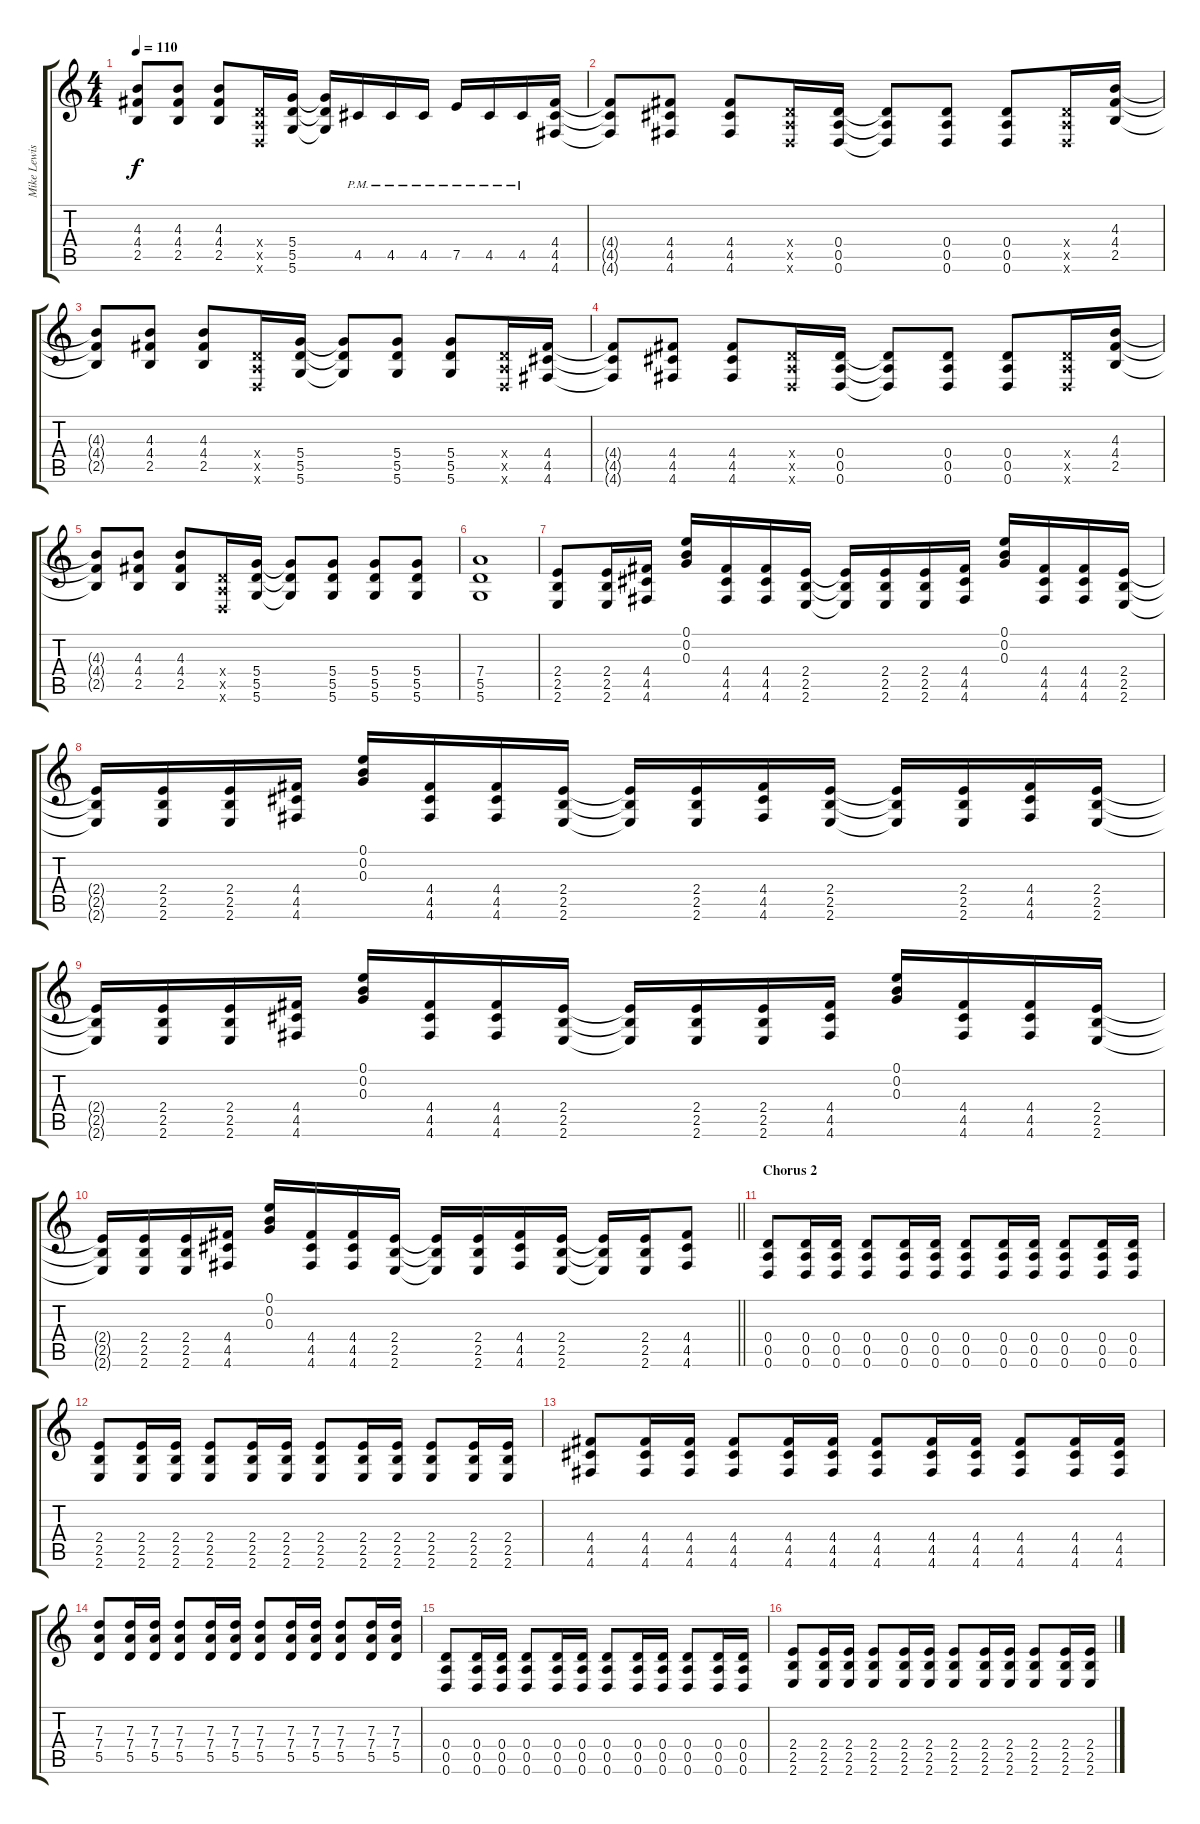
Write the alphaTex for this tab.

\track ("Mike Lewis | Rhythm" "Mike Lewis") {instrument overdrivenguitar}
\staff {score tabs}
\tuning (E4 B3 G3 D3 A2 D2) {hide}
\ts (4 4)
\tempo 110
\clef g2
\ks c
(4.3{t} 4.4{t} 2.5{t}).8{dy f} (4.3 4.4 2.5).8 (4.3 4.4 2.5).8 (0.4{x} 0.5{x} 0.6{x}).16 (5.4 5.5 5.6).16 (5.4{t} 5.5{t} 5.6{t}).16 4.5{pm}.16 4.5{pm}.16 4.5{pm}.16 7.5{pm}.16 4.5{pm}.16 4.5{pm}.16 (4.4 4.5 4.6).16 |
(4.4{t} 4.5{t} 4.6{t}).8 (4.4 4.5 4.6).8 (4.4 4.5 4.6).8 (0.4{x} 0.5{x} 0.6{x}).16 (0.4 0.5 0.6).16 (0.4{t} 0.5{t} 0.6{t}).8 (0.4 0.5 0.6).8 (0.4 0.5 0.6).8 (0.4{x} 0.5{x} 0.6{x}).16 (4.3 4.4 2.5).16 |
(4.3{t} 4.4{t} 2.5{t}).8 (4.3 4.4 2.5).8 (4.3 4.4 2.5).8 (0.4{x} 0.5{x} 0.6{x}).16 (5.4 5.5 5.6).16 (5.4{t} 5.5{t} 5.6{t}).8 (5.4 5.5 5.6).8 (5.4 5.5 5.6).8 (0.4{x} 0.5{x} 0.6{x}).16 (4.4 4.5 4.6).16 |
(4.4{t} 4.5{t} 4.6{t}).8 (4.4 4.5 4.6).8 (4.4 4.5 4.6).8 (0.4{x} 0.5{x} 0.6{x}).16 (0.4 0.5 0.6).16 (0.4{t} 0.5{t} 0.6{t}).8 (0.4 0.5 0.6).8 (0.4 0.5 0.6).8 (0.4{x} 0.5{x} 0.6{x}).16 (4.3 4.4 2.5).16 |
(4.3{t} 4.4{t} 2.5{t}).8 (4.3 4.4 2.5).8 (4.3 4.4 2.5).8 (0.4{x} 0.5{x} 0.6{x}).16 (5.4 5.5 5.6).16 (5.4{t} 5.5{t} 5.6{t}).8 (5.4 5.5 5.6).8 (5.4 5.5 5.6).8 (5.4 5.5 5.6).8 |
(7.4 5.5 5.6).1 |
(2.4 2.5 2.6).8 (2.4 2.5 2.6).16 (4.4 4.5 4.6).16 (0.1 0.2 0.3).16 (4.4 4.5 4.6).16 (4.4 4.5 4.6).16 (2.4 2.5 2.6).16 (2.4{t} 2.5{t} 2.6{t}).16 (2.4 2.5 2.6).16 (2.4 2.5 2.6).16 (4.4 4.5 4.6).16 (0.1 0.2 0.3).16 (4.4 4.5 4.6).16 (4.4 4.5 4.6).16 (2.4 2.5 2.6).16 |
(2.4{t} 2.5{t} 2.6{t}).16 (2.4 2.5 2.6).16 (2.4 2.5 2.6).16 (4.4 4.5 4.6).16 (0.1 0.2 0.3).16 (4.4 4.5 4.6).16 (4.4 4.5 4.6).16 (2.4 2.5 2.6).16 (2.4{t} 2.5{t} 2.6{t}).16 (2.4 2.5 2.6).16 (4.4 4.5 4.6).16 (2.4 2.5 2.6).16 (2.4{t} 2.5{t} 2.6{t}).16 (2.4 2.5 2.6).16 (4.4 4.5 4.6).16 (2.4 2.5 2.6).16 |
(2.4{t} 2.5{t} 2.6{t}).16 (2.4 2.5 2.6).16 (2.4 2.5 2.6).16 (4.4 4.5 4.6).16 (0.1 0.2 0.3).16 (4.4 4.5 4.6).16 (4.4 4.5 4.6).16 (2.4 2.5 2.6).16 (2.4{t} 2.5{t} 2.6{t}).16 (2.4 2.5 2.6).16 (2.4 2.5 2.6).16 (4.4 4.5 4.6).16 (0.1 0.2 0.3).16 (4.4 4.5 4.6).16 (4.4 4.5 4.6).16 (2.4 2.5 2.6).16 |
\barLineRight lightlight
(2.4{t} 2.5{t} 2.6{t}).16 (2.4 2.5 2.6).16 (2.4 2.5 2.6).16 (4.4 4.5 4.6).16 (0.1 0.2 0.3).16 (4.4 4.5 4.6).16 (4.4 4.5 4.6).16 (2.4 2.5 2.6).16 (2.4{t} 2.5{t} 2.6{t}).16 (2.4 2.5 2.6).16 (4.4 4.5 4.6).16 (2.4 2.5 2.6).16 (2.4{t} 2.5{t} 2.6{t}).16 (2.4 2.5 2.6).16 (4.4 4.5 4.6).8 |
\section ("" "Chorus 2")
(0.4 0.5 0.6).8 (0.4 0.5 0.6).16 (0.4 0.5 0.6).16 (0.4 0.5 0.6).8 (0.4 0.5 0.6).16 (0.4 0.5 0.6).16 (0.4 0.5 0.6).8 (0.4 0.5 0.6).16 (0.4 0.5 0.6).16 (0.4 0.5 0.6).8 (0.4 0.5 0.6).16 (0.4 0.5 0.6).16 |
(2.4 2.5 2.6).8 (2.4 2.5 2.6).16 (2.4 2.5 2.6).16 (2.4 2.5 2.6).8 (2.4 2.5 2.6).16 (2.4 2.5 2.6).16 (2.4 2.5 2.6).8 (2.4 2.5 2.6).16 (2.4 2.5 2.6).16 (2.4 2.5 2.6).8 (2.4 2.5 2.6).16 (2.4 2.5 2.6).16 |
(4.4 4.5 4.6).8 (4.4 4.5 4.6).16 (4.4 4.5 4.6).16 (4.4 4.5 4.6).8 (4.4 4.5 4.6).16 (4.4 4.5 4.6).16 (4.4 4.5 4.6).8 (4.4 4.5 4.6).16 (4.4 4.5 4.6).16 (4.4 4.5 4.6).8 (4.4 4.5 4.6).16 (4.4 4.5 4.6).16 |
(7.3 7.4 5.5).8 (7.3 7.4 5.5).16 (7.3 7.4 5.5).16 (7.3 7.4 5.5).8 (7.3 7.4 5.5).16 (7.3 7.4 5.5).16 (7.3 7.4 5.5).8 (7.3 7.4 5.5).16 (7.3 7.4 5.5).16 (7.3 7.4 5.5).8 (7.3 7.4 5.5).16 (7.3 7.4 5.5).16 |
(0.4 0.5 0.6).8 (0.4 0.5 0.6).16 (0.4 0.5 0.6).16 (0.4 0.5 0.6).8 (0.4 0.5 0.6).16 (0.4 0.5 0.6).16 (0.4 0.5 0.6).8 (0.4 0.5 0.6).16 (0.4 0.5 0.6).16 (0.4 0.5 0.6).8 (0.4 0.5 0.6).16 (0.4 0.5 0.6).16 |
(2.4 2.5 2.6).8 (2.4 2.5 2.6).16 (2.4 2.5 2.6).16 (2.4 2.5 2.6).8 (2.4 2.5 2.6).16 (2.4 2.5 2.6).16 (2.4 2.5 2.6).8 (2.4 2.5 2.6).16 (2.4 2.5 2.6).16 (2.4 2.5 2.6).8 (2.4 2.5 2.6).16 (2.4 2.5 2.6).16
